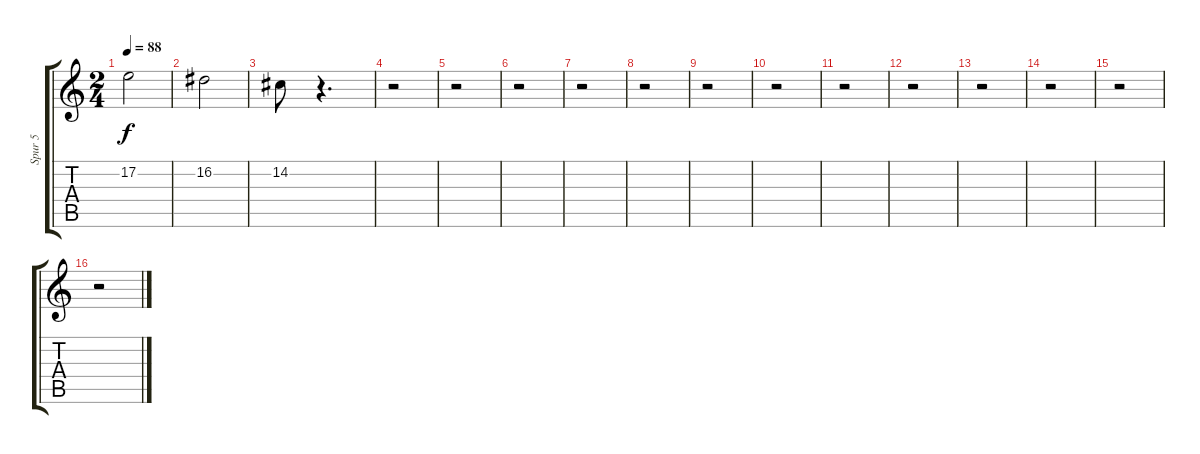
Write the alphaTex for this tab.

\track ("Spur 5" "Spur 5") {instrument honkytonkpiano}
\staff {score tabs}
\tuning (E4 B3 G3 D3 A2 E2) {hide}
\ts (2 4)
\tempo 88
\clef g2
\ks c
17.2.2{dy f} |
16.2.2 |
14.2.8 r.4{d} |
r.2 |
r.2 |
r.2 |
r.2 |
r.2 |
r.2 |
r.2 |
r.2 |
r.2 |
r.2 |
r.2 |
r.2 |
r.2
